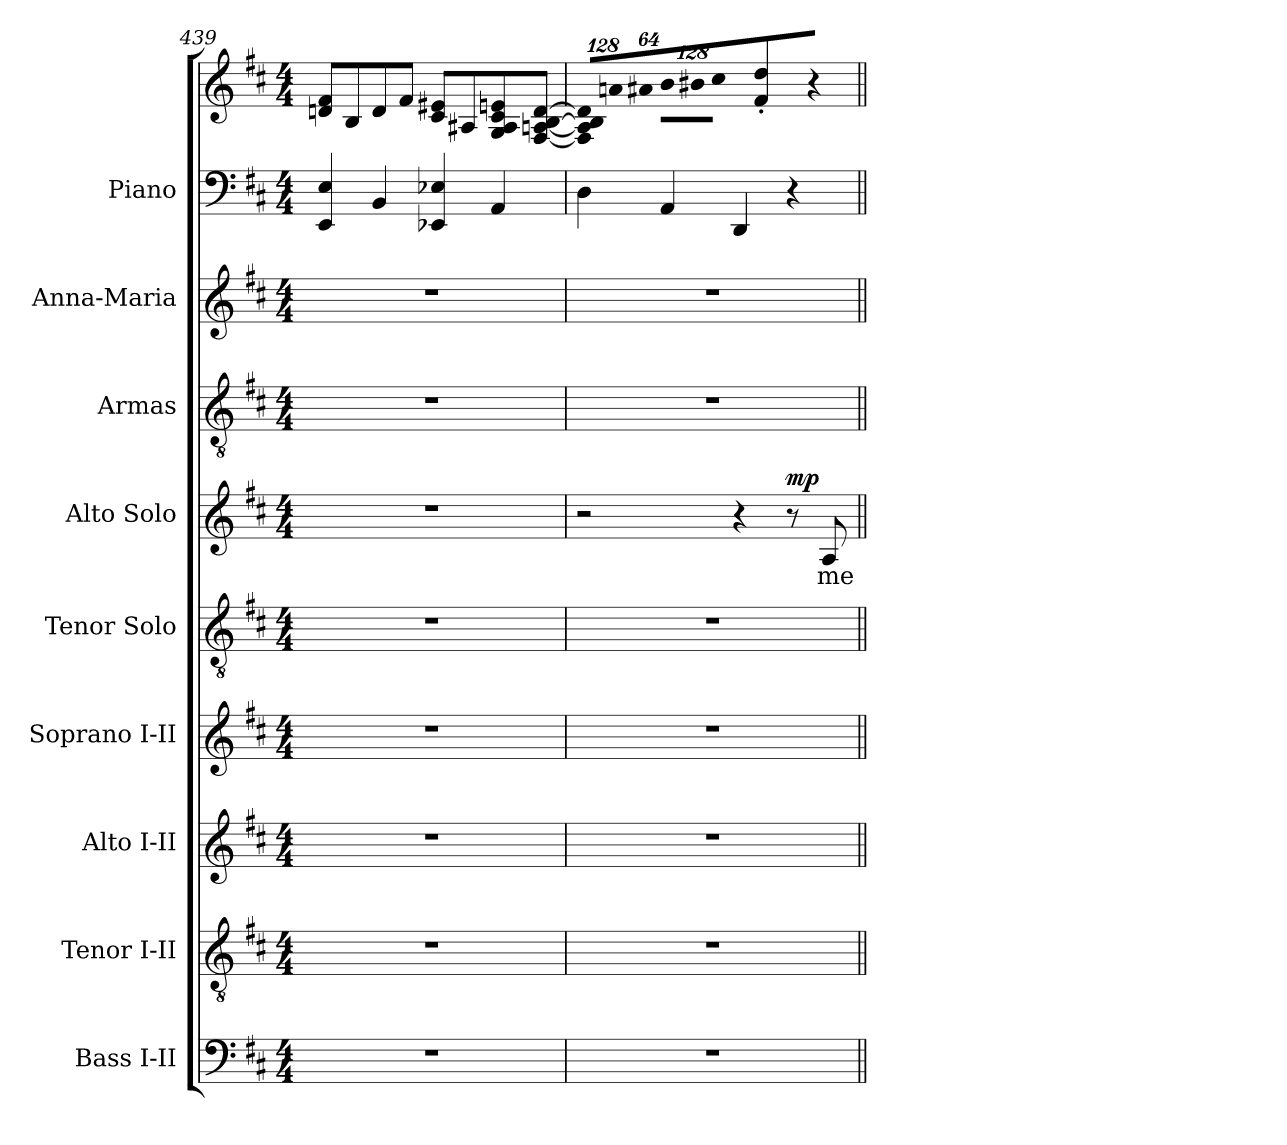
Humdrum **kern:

**kern	**kern	**kern	**kern	**kern	**kern	**text	**dynam	**kern	**kern	**kern	**kern
*part9	*part8	*part7	*part6	*part5	*part4	*part4	*part4	*part3	*part2	*part1	*part1
*staff10	*staff9	*staff8	*staff7	*staff6	*staff5	*staff5	*staff5	*staff4	*staff3	*staff2	*staff1
*I"Bass I-II	*I"Tenor I-II	*I"Alto I-II	*I"Soprano I-II	*I"Tenor Solo	*I"Alto Solo	*	*	*I"Armas	*I"Anna-Maria	*I"Piano	*
*I'B.	*I'T.	*I'A.	*I'S.	*I'T. Solo	*I'A. Solo	*	*	*I'Armas	*I'A-M	*I'Pno.	*
*clefF4	*clefGv2	*clefG2	*clefG2	*clefGv2	*clefG2	*	*	*clefGv2	*clefG2	*clefF4	*clefG2
*	*ITrd7c12	*	*	*ITrd7c12	*	*	*	*ITrd7c12	*	*	*
*k[f#c#]	*k[f#c#]	*k[f#c#]	*k[f#c#]	*k[f#c#]	*k[f#c#]	*	*	*k[f#c#]	*k[f#c#]	*k[f#c#]	*k[f#c#]
*D:	*D:	*D:	*D:	*D:	*D:	*	*	*D:	*D:	*D:	*D:
*M4/4	*M4/4	*M4/4	*M4/4	*M4/4	*M4/4	*	*	*M4/4	*M4/4	*M4/4	*M4/4
=439	=439	=439	=439	=439	=439	=439	=439	=439	=439	=439	=439
1r	1r	1r	1r	1r	1r	.	.	1r	1r	4EEi/ 4Ei	8dni/ 8f#iL
.	.	.	.	.	.	.	.	.	.	.	8Bi/
.	.	.	.	.	.	.	.	.	.	4BBi/	8di/
.	.	.	.	.	.	.	.	.	.	.	8f#i/J
.	.	.	.	.	.	.	.	.	.	4EE-Xi/ 4E-Xi	8c#i/ 8e#XiL
.	.	.	.	.	.	.	.	.	.	.	8A#Xi/
.	.	.	.	.	.	.	.	.	.	4AAi/	8Gi/ 8A#i 8c#i 8eni
.	.	.	.	.	.	.	.	.	.	.	[<8F#i/ [<8Ani [>8Bi [>8diJ
=440	=440	=440	=440	=440	=440	=440	=440	=440	=440	=440	=440
*	*	*	*	*	*	*	*	*	*	*	*Xbrackettup
!	!	!	!	!	!	!	!	!	!	!	!LO:N:vis=8
1r	1r	1r	1r	1r	2r	.	.	1r	1r	4Di\	1024%85F#i/] 1024%85Ai] 1024%85Bi] 1024%85di]L
!	!	!	!	!	!	!	!	!	!	!	!LO:N:vis=8
.	.	.	.	.	.	.	.	.	.	.	1024%85ani/
!	!	!	!	!	!	!	!	!	!	!	!LO:N:vis=8
.	.	.	.	.	.	.	.	.	.	.	512%43a#Xi/J
!	!	!	!	!	!	!	!	!	!	!	!LO:N:vis=8
.	.	.	.	.	.	.	.	.	.	4AAi/	1024%85bi\L
!	!	!	!	!	!	!	!	!	!	!	!LO:N:vis=8
.	.	.	.	.	.	.	.	.	.	.	1024%85b#Xi\
!	!	!	!	!	!	!	!	!	!	!	!LO:N:vis=8
.	.	.	.	.	.	.	.	.	.	.	512%43cc#i\J
.	.	.	.	.	4r	.	.	.	.	4DDi/	4f#i/' 4ddi'
.	.	.	.	.	8r	.	mp	.	.	4r	4r
!	!	!	!	!	!	!LO:LY:b:color=#000000	!	!	!	!	!
.	.	.	.	.	8Ai/	me	.	.	.	.	.
=||	=||	=||	=||	=||	=||	=||	=||	=||	=||	=||	=||
*-	*-	*-	*-	*-	*-	*-	*-	*-	*-	*-	*-
